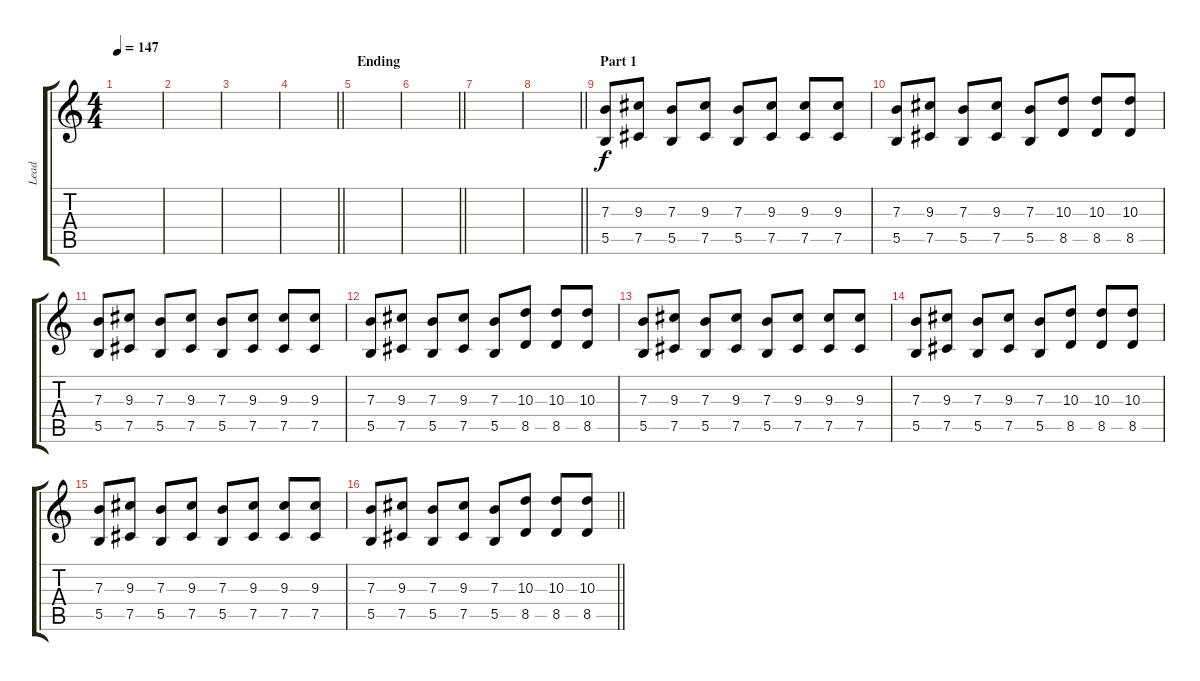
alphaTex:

\track ("Lead" "Lead") {instrument distortionguitar}
\staff {score tabs}
\tuning (Db4 Ab3 E3 B2 Gb2 B1) {hide}
\ts (4 4)
\tempo 147
\clef g2
\ks c
|
|
|
\barLineRight lightlight
|
\section ("" "Ending")
|
\barLineRight lightlight
|
|
\barLineRight lightlight
|
\section ("" "Part 1")
(7.3 5.5).8{volume 10 instrument distortionguitar} (9.3 7.5).8 (7.3 5.5).8 (9.3 7.5).8 (7.3 5.5).8 (9.3 7.5).8 (9.3 7.5).8 (9.3 7.5).8 |
(7.3 5.5).8 (9.3 7.5).8 (7.3 5.5).8 (9.3 7.5).8 (7.3 5.5).8 (10.3 8.5).8 (10.3 8.5).8 (10.3 8.5).8 |
(7.3 5.5).8 (9.3 7.5).8 (7.3 5.5).8 (9.3 7.5).8 (7.3 5.5).8 (9.3 7.5).8 (9.3 7.5).8 (9.3 7.5).8 |
(7.3 5.5).8 (9.3 7.5).8 (7.3 5.5).8 (9.3 7.5).8 (7.3 5.5).8 (10.3 8.5).8 (10.3 8.5).8 (10.3 8.5).8 |
(7.3 5.5).8 (9.3 7.5).8 (7.3 5.5).8 (9.3 7.5).8 (7.3 5.5).8 (9.3 7.5).8 (9.3 7.5).8 (9.3 7.5).8 |
(7.3 5.5).8 (9.3 7.5).8 (7.3 5.5).8 (9.3 7.5).8 (7.3 5.5).8 (10.3 8.5).8 (10.3 8.5).8 (10.3 8.5).8 |
(7.3 5.5).8 (9.3 7.5).8 (7.3 5.5).8 (9.3 7.5).8 (7.3 5.5).8 (9.3 7.5).8 (9.3 7.5).8 (9.3 7.5).8 |
\barLineRight lightlight
(7.3 5.5).8 (9.3 7.5).8 (7.3 5.5).8 (9.3 7.5).8 (7.3 5.5).8 (10.3 8.5).8 (10.3 8.5).8 (10.3 8.5).8
